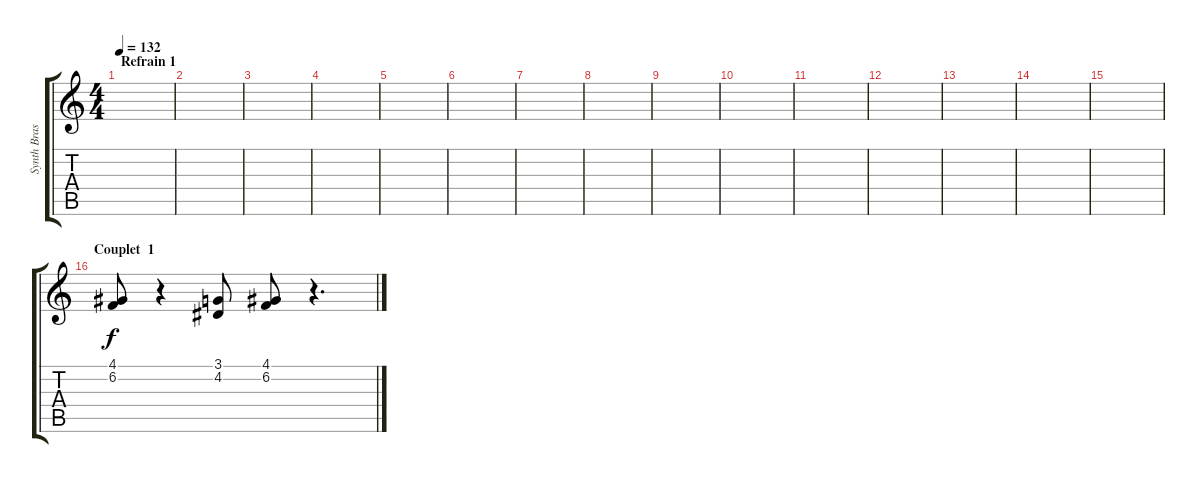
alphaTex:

\track ("Synth Brass" "Synth Bras") {instrument synthbrass1}
\staff {score tabs}
\tuning (E4 B3 G3 D3 A2 E2) {hide}
\ts (4 4)
\section ("" "Refrain 1")
\tempo 132
\clef g2
\ks c
|
|
|
|
|
|
|
|
|
|
|
|
|
|
|
\section ("" "Couplet  1")
(4.1 6.2).8 r.4 (3.1 4.2).8 (4.1 6.2).8 r.4{d}
